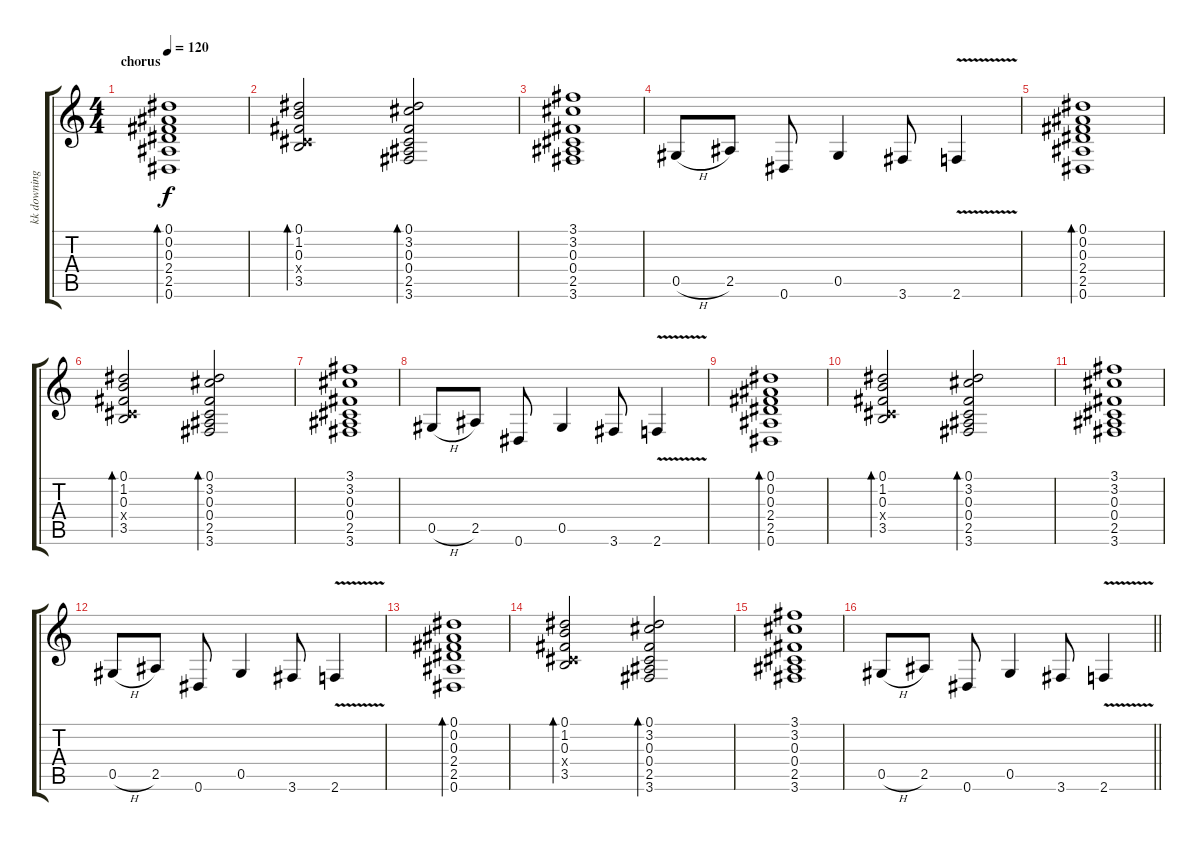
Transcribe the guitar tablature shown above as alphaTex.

\track ("kk downing" "kk downing") {instrument acousticguitarsteel}
\staff {score tabs}
\tuning (Eb4 Bb3 Gb3 Db3 Ab2 Eb2) {hide}
\ts (4 4)
\section ("" "chorus")
\tempo 120
\clef g2
\ks c
(0.1 0.2 0.3 2.4 2.5 0.6).1{bd 120 dy f} |
(0.1 1.2 0.3 0.4{x} 3.5).2{bd 60} (0.1 3.2 0.3 0.4 2.5 3.6).2{bd 60} |
(3.1 3.2 0.3 0.4 2.5 3.6).1 |
0.5{h}.8 2.5.8 0.6.8 0.5.4 3.6.8 2.6{v}.4 |
(0.1 0.2 0.3 2.4 2.5 0.6).1{bd 120} |
(0.1 1.2 0.3 0.4{x} 3.5).2{bd 60} (0.1 3.2 0.3 0.4 2.5 3.6).2{bd 60} |
(3.1 3.2 0.3 0.4 2.5 3.6).1 |
0.5{h}.8 2.5.8 0.6.8 0.5.4 3.6.8 2.6{v}.4 |
(0.1 0.2 0.3 2.4 2.5 0.6).1{bd 120} |
(0.1 1.2 0.3 0.4{x} 3.5).2{bd 60} (0.1 3.2 0.3 0.4 2.5 3.6).2{bd 60} |
(3.1 3.2 0.3 0.4 2.5 3.6).1 |
0.5{h}.8 2.5.8 0.6.8 0.5.4 3.6.8 2.6{v}.4 |
(0.1 0.2 0.3 2.4 2.5 0.6).1{bd 120} |
(0.1 1.2 0.3 0.4{x} 3.5).2{bd 60} (0.1 3.2 0.3 0.4 2.5 3.6).2{bd 60} |
(3.1 3.2 0.3 0.4 2.5 3.6).1 |
\barLineRight lightlight
0.5{h}.8 2.5.8 0.6.8 0.5.4 3.6.8 2.6{v}.4
